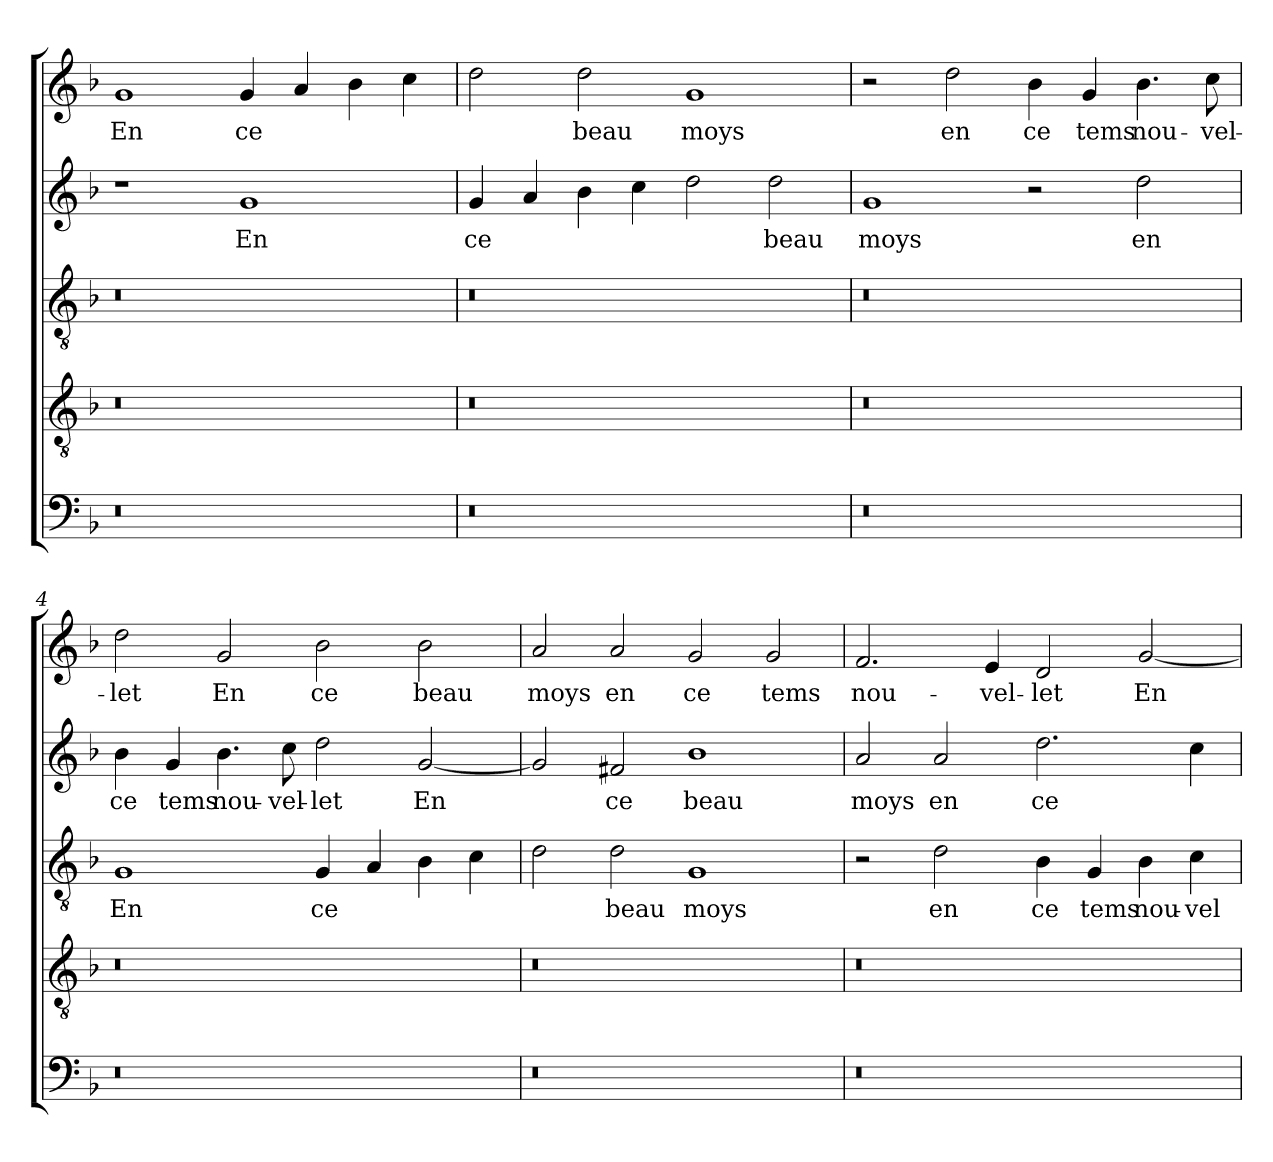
**kern	**kern	**kern	**text	**kern	**text	**kern	**text
*part5	*part4	*part3	*part3	*part2	*part2	*part1	*part1
*staff5	*staff4	*staff3	*staff3	*staff2	*staff2	*staff1	*staff1
*clefF4	*clefGv2	*clefGv2	*	*clefG2	*	*clefG2	*
*k[b-]	*k[b-]	*k[b-]	*	*k[b-]	*	*k[b-]	*
=1	=1	=1	=1	=1	=1	=1	=1
0r	0r	0r	.	1r	.	1g	En
.	.	.	.	1g	En	4g	ce
.	.	.	.	.	.	4a	.
.	.	.	.	.	.	4b-	.
.	.	.	.	.	.	4cc	.
=2	=2	=2	=2	=2	=2	=2	=2
0r	0r	0r	.	4g	ce	2dd	.
.	.	.	.	4a	.	.	.
.	.	.	.	4b-	.	2dd	beau
.	.	.	.	4cc	.	.	.
.	.	.	.	2dd	.	1g	moys
.	.	.	.	2dd	beau	.	.
=3	=3	=3	=3	=3	=3	=3	=3
0r	0r	0r	.	1g	moys	2r	.
.	.	.	.	.	.	2dd	en
.	.	.	.	2r	.	4b-	ce
.	.	.	.	.	.	4g	tems
.	.	.	.	2dd	en	4.b-	nou-
.	.	.	.	.	.	8cc	-vel-
!!LO:LB:g=z
=4	=4	=4	=4	=4	=4	=4	=4
0r	0r	1G	En	4b-	ce	2dd	-let
.	.	.	.	4g	tems	.	.
.	.	.	.	4.b-	nou-	2g	En
.	.	.	.	8cc	-vel-	.	.
.	.	4G	ce	2dd	-let	2b-	ce
.	.	4A	.	.	.	.	.
.	.	4B-	.	[2g	En	2b-	beau
.	.	4c	.	.	.	.	.
=5	=5	=5	=5	=5	=5	=5	=5
0r	0r	2d	.	2g]	.	2a	moys
.	.	2d	beau	2f#X	ce	2a	en
.	.	1G	moys	1b-	beau	2g	ce
.	.	.	.	.	.	2g	tems
=6	=6	=6	=6	=6	=6	=6	=6
0r	0r	2r	.	2a	moys	2.f	nou-
.	.	2d	en	2a	en	.	.
.	.	.	.	.	.	4e	-vel-
.	.	4B-	ce	2.dd	ce	2d	-let
.	.	4G	tems	.	.	.	.
.	.	4B-	nou-	.	.	[2g	En
.	.	4c	-vel-	4cc	.	.	.
=	=	=	=	=	=	=	=
*-	*-	*-	*-	*-	*-	*-	*-
